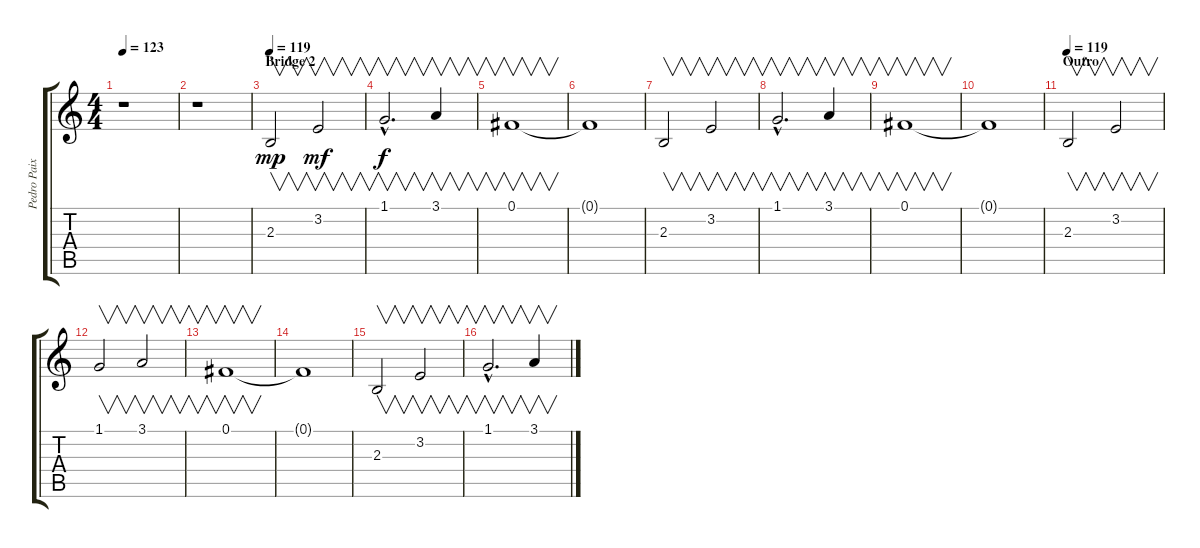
\track ("" "Pedro Paix") {instrument pad2warm}
\staff {score tabs}
\tuning (Gb4 Db4 A3 E3 B2 Gb2) {hide}
\ts (4 4)
\tempo 123
\clef g2
\ks c
r.1{dy f} |
r.1 |
\section ("" "Bridge 2")
\tempo 119
2.3.2{v dy mp volume 10 instrument fx5brightness} 3.2.2{v dy mf} |
1.1{hac}.2{v d dy f} 3.1.4{v} |
0.1.1{v} |
0.1{t}.1 |
2.3.2{v} 3.2.2{v} |
1.1{hac}.2{v d} 3.1.4{v} |
0.1.1{v} |
0.1{t}.1 |
\section ("" "Outro")
\tempo 119
2.3.2{v instrument fx5brightness} 3.2.2{v} |
1.1.2{v} 3.1.2{v} |
0.1.1{v} |
0.1{t}.1 |
2.3.2{v} 3.2.2{v} |
1.1{hac}.2{v d} 3.1.4{v}
